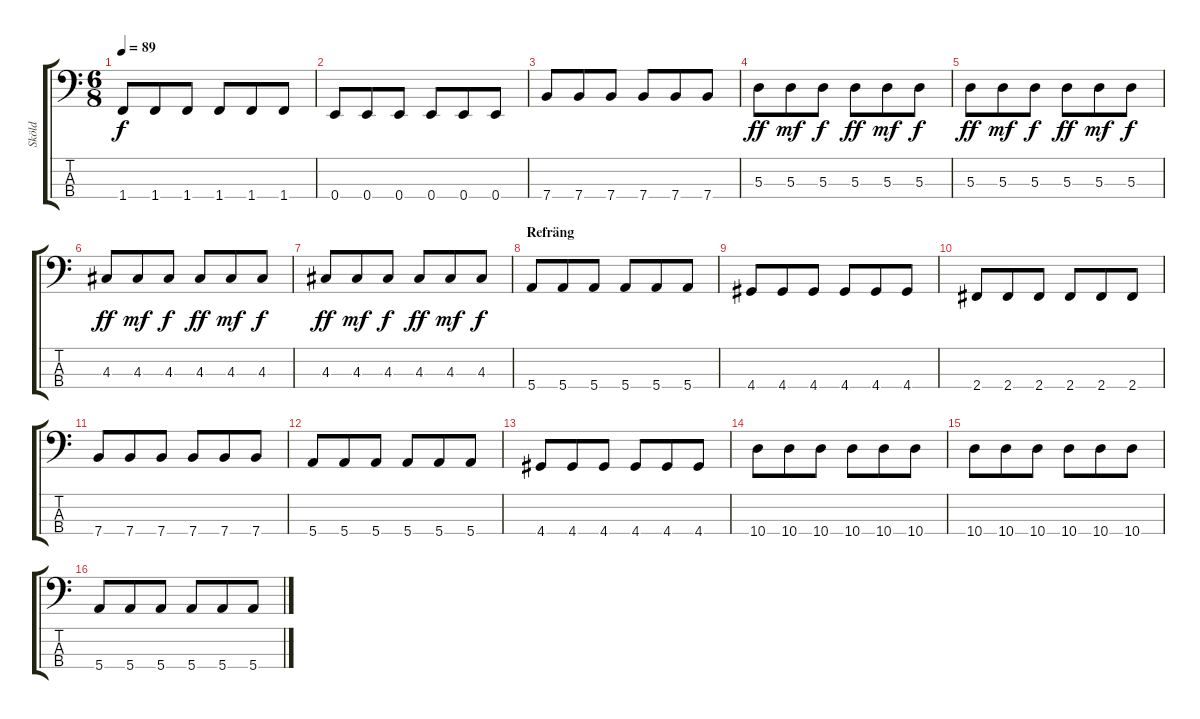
\track ("Sköld" "Sköld") {instrument electricbassfinger}
\staff {score tabs}
\tuning (G2 D2 A1 E1) {hide}
\ts (6 8)
\tempo 89
\clef f4
\ks c
1.4.8{dy f} 1.4.8 1.4.8 1.4.8 1.4.8 1.4.8 |
0.4.8 0.4.8 0.4.8 0.4.8 0.4.8 0.4.8 |
7.4.8 7.4.8 7.4.8 7.4.8 7.4.8 7.4.8 |
5.3.8{dy ff} 5.3.8{dy mf} 5.3.8{dy f} 5.3.8{dy ff} 5.3.8{dy mf} 5.3.8{dy f} |
5.3.8{dy ff} 5.3.8{dy mf} 5.3.8{dy f} 5.3.8{dy ff} 5.3.8{dy mf} 5.3.8{dy f} |
4.3.8{dy ff} 4.3.8{dy mf} 4.3.8{dy f} 4.3.8{dy ff} 4.3.8{dy mf} 4.3.8{dy f} |
4.3.8{dy ff} 4.3.8{dy mf} 4.3.8{dy f} 4.3.8{dy ff} 4.3.8{dy mf} 4.3.8{dy f} |
\section ("" "Refräng")
5.4.8 5.4.8 5.4.8 5.4.8 5.4.8 5.4.8 |
4.4.8 4.4.8 4.4.8 4.4.8 4.4.8 4.4.8 |
2.4.8 2.4.8 2.4.8 2.4.8 2.4.8 2.4.8 |
7.4.8 7.4.8 7.4.8 7.4.8 7.4.8 7.4.8 |
5.4.8 5.4.8 5.4.8 5.4.8 5.4.8 5.4.8 |
4.4.8 4.4.8 4.4.8 4.4.8 4.4.8 4.4.8 |
10.4.8 10.4.8 10.4.8 10.4.8 10.4.8 10.4.8 |
10.4.8 10.4.8 10.4.8 10.4.8 10.4.8 10.4.8 |
5.4.8 5.4.8 5.4.8 5.4.8 5.4.8 5.4.8
